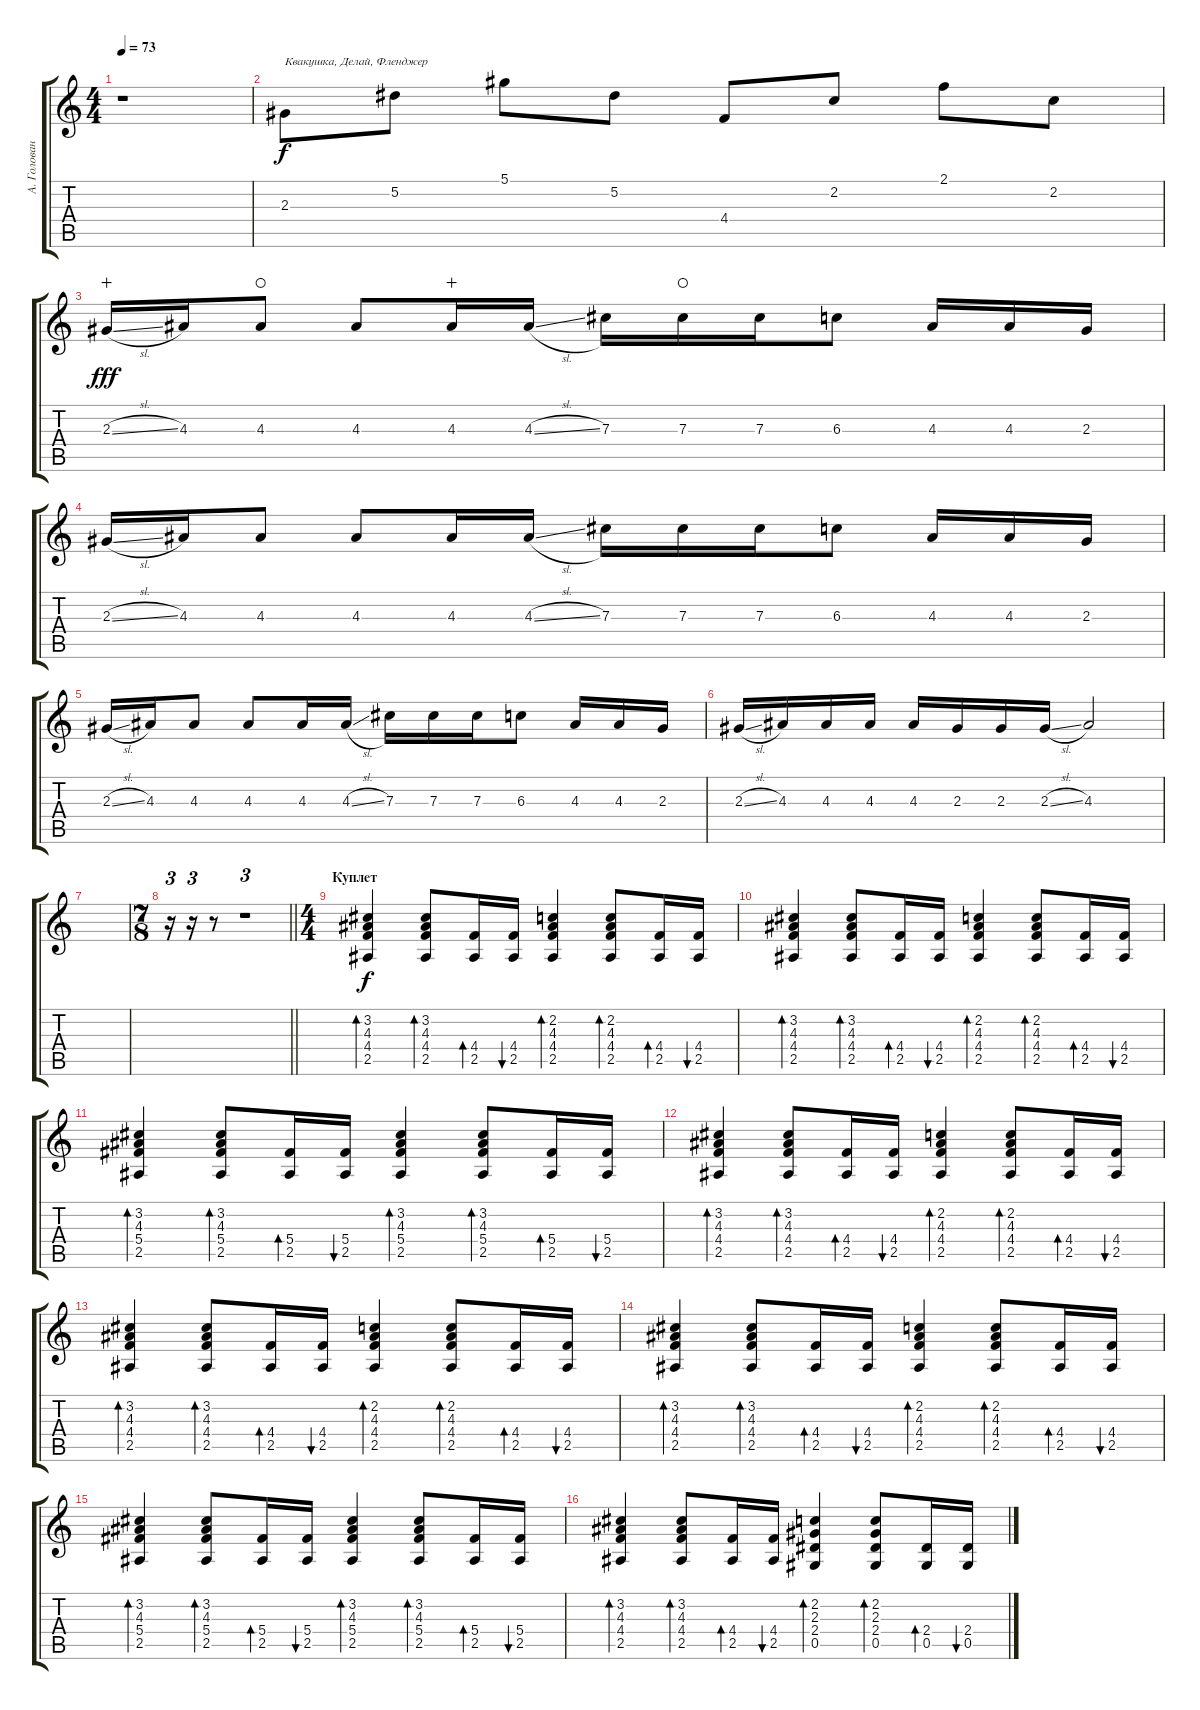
\track ("А. Голованов" "А. Голован") {instrument acousticguitarsteel}
\staff {score tabs}
\tuning (Eb4 Bb3 Gb3 Db3 Ab2 Eb2) {hide}
\ts (4 4)
\tempo 73
\clef g2
\ks c
r.1{dy f} |
2.3.8{txt "Квакушка, Делай, Фленджер" instrument distortionguitar} 5.2.8 5.1.8 5.2.8 4.4.8 2.2.8 2.1.8 2.2.8 |
2.3{sl}.16{dy fff wahc} 4.3.16 4.3.8{waho} 4.3.8 4.3.16{wahc} 4.3{sl}.16 7.3.16 7.3.16{waho} 7.3.16 6.3.8 4.3.16 4.3.16 2.3.16 |
2.3{sl}.16 4.3.16 4.3.8 4.3.8 4.3.16 4.3{sl}.16 7.3.16 7.3.16 7.3.16 6.3.8 4.3.16 4.3.16 2.3.16 |
2.3{sl}.16 4.3.16 4.3.8 4.3.8 4.3.16 4.3{sl}.16 7.3.16 7.3.16 7.3.16 6.3.8 4.3.16 4.3.16 2.3.16 |
2.3{sl}.16 4.3.16 4.3.16 4.3.16 4.3.16 2.3.16 2.3.16 2.3{sl}.16 4.3.2 |
|
\ts (7 8)
\barLineRight lightlight
r.16{tu (3 2)} r.16{tu (3 2)} r.8 r.1{tu (3 2)} |
\ts (4 4)
\section ("" "Куплет")
(3.2 4.3 4.4 2.5).4{bd 60 dy f volume 14 instrument acousticguitarsteel} (3.2 4.3 4.4 2.5).8{bd 120} (4.4 2.5).16{bd 60} (4.4 2.5).16{bu 60} (2.2 4.3 4.4 2.5).4{bd 60} (2.2 4.3 4.4 2.5).8{bd 60} (4.4 2.5).16{bd 60} (4.4 2.5).16{bu 60} |
(3.2 4.3 4.4 2.5).4{bd 60} (3.2 4.3 4.4 2.5).8{bd 60} (4.4 2.5).16{bd 60} (4.4 2.5).16{bu 60} (2.2 4.3 4.4 2.5).4{bd 60} (2.2 4.3 4.4 2.5).8{bd 60} (4.4 2.5).16{bd 60} (4.4 2.5).16{bu 60} |
(3.2 4.3 5.4 2.5).4{bd 60} (3.2 4.3 5.4 2.5).8{bd 60} (5.4 2.5).16{bd 60} (5.4 2.5).16{bu 60} (3.2 4.3 5.4 2.5).4{bd 60} (3.2 4.3 5.4 2.5).8{bd 60} (5.4 2.5).16{bd 60} (5.4 2.5).16{bu 60} |
(3.2 4.3 4.4 2.5).4{bd 60} (3.2 4.3 4.4 2.5).8{bd 60} (4.4 2.5).16{bd 60} (4.4 2.5).16{bu 60} (2.2 4.3 4.4 2.5).4{bd 60} (2.2 4.3 4.4 2.5).8{bd 60} (4.4 2.5).16{bd 60} (4.4 2.5).16{bu 60} |
(3.2 4.3 4.4 2.5).4{bd 60} (3.2 4.3 4.4 2.5).8{bd 60} (4.4 2.5).16{bd 60} (4.4 2.5).16{bu 60} (2.2 4.3 4.4 2.5).4{bd 60} (2.2 4.3 4.4 2.5).8{bd 60} (4.4 2.5).16{bd 60} (4.4 2.5).16{bu 60} |
(3.2 4.3 4.4 2.5).4{bd 60} (3.2 4.3 4.4 2.5).8{bd 60} (4.4 2.5).16{bd 60} (4.4 2.5).16{bu 60} (2.2 4.3 4.4 2.5).4{bd 60} (2.2 4.3 4.4 2.5).8{bd 60} (4.4 2.5).16{bd 60} (4.4 2.5).16{bu 60} |
(3.2 4.3 5.4 2.5).4{bd 60} (3.2 4.3 5.4 2.5).8{bd 60} (5.4 2.5).16{bd 60} (5.4 2.5).16{bu 60} (3.2 4.3 5.4 2.5).4{bd 60} (3.2 4.3 5.4 2.5).8{bd 60} (5.4 2.5).16{bd 60} (5.4 2.5).16{bu 60} |
(3.2 4.3 4.4 2.5).4{bd 60} (3.2 4.3 4.4 2.5).8{bd 60} (4.4 2.5).16{bd 60} (4.4 2.5).16{bu 60} (2.2 2.3 2.4 0.5).4{bd 60} (2.2 2.3 2.4 0.5).8{bd 60} (2.4 0.5).16{bd 60} (2.4 0.5).16{bu 60}
